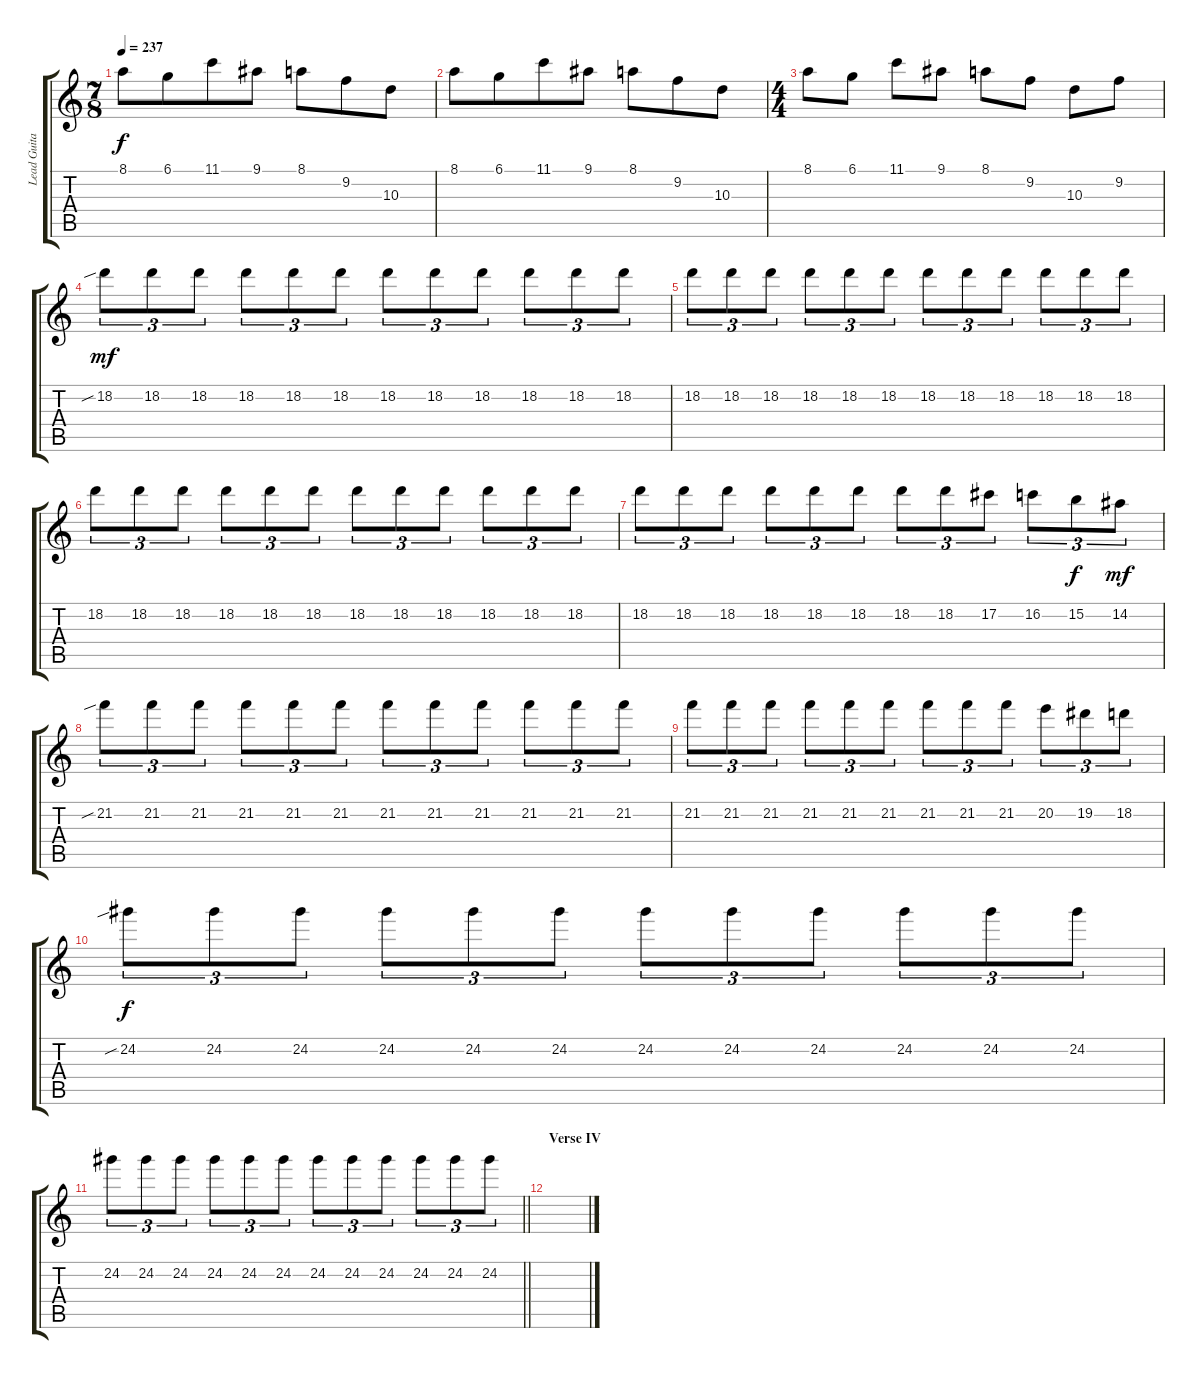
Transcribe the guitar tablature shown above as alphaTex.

\track ("Lead Guitar" "Lead Guita") {instrument overdrivenguitar}
\staff {score tabs}
\tuning (Db4 Ab3 E3 B2 Gb2 B1) {hide}
\ts (7 8)
\tempo 237
\clef g2
\ks c
8.1.8{dy f} 6.1.8 11.1.8 9.1.8 8.1.8 9.2.8 10.3.8 |
8.1.8 6.1.8 11.1.8 9.1.8 8.1.8 9.2.8 10.3.8 |
\ts (4 4)
8.1.8 6.1.8 11.1.8 9.1.8 8.1.8 9.2.8 10.3.8 9.2.8 |
18.2{sib}.8{tu (3 2) dy mf} 18.2.8{tu (3 2)} 18.2.8{tu (3 2)} 18.2.8{tu (3 2)} 18.2.8{tu (3 2)} 18.2.8{tu (3 2)} 18.2.8{tu (3 2)} 18.2.8{tu (3 2)} 18.2.8{tu (3 2)} 18.2.8{tu (3 2)} 18.2.8{tu (3 2)} 18.2.8{tu (3 2)} |
18.2.8{tu (3 2)} 18.2.8{tu (3 2)} 18.2.8{tu (3 2)} 18.2.8{tu (3 2)} 18.2.8{tu (3 2)} 18.2.8{tu (3 2)} 18.2.8{tu (3 2)} 18.2.8{tu (3 2)} 18.2.8{tu (3 2)} 18.2.8{tu (3 2)} 18.2.8{tu (3 2)} 18.2.8{tu (3 2)} |
18.2.8{tu (3 2)} 18.2.8{tu (3 2)} 18.2.8{tu (3 2)} 18.2.8{tu (3 2)} 18.2.8{tu (3 2)} 18.2.8{tu (3 2)} 18.2.8{tu (3 2)} 18.2.8{tu (3 2)} 18.2.8{tu (3 2)} 18.2.8{tu (3 2)} 18.2.8{tu (3 2)} 18.2.8{tu (3 2)} |
18.2.8{tu (3 2)} 18.2.8{tu (3 2)} 18.2.8{tu (3 2)} 18.2.8{tu (3 2)} 18.2.8{tu (3 2)} 18.2.8{tu (3 2)} 18.2.8{tu (3 2)} 18.2.8{tu (3 2)} 17.2.8{tu (3 2)} 16.2.8{tu (3 2)} 15.2.8{tu (3 2) dy f} 14.2.8{tu (3 2) dy mf} |
21.2{sib}.8{tu (3 2)} 21.2.8{tu (3 2)} 21.2.8{tu (3 2)} 21.2.8{tu (3 2)} 21.2.8{tu (3 2)} 21.2.8{tu (3 2)} 21.2.8{tu (3 2)} 21.2.8{tu (3 2)} 21.2.8{tu (3 2)} 21.2.8{tu (3 2)} 21.2.8{tu (3 2)} 21.2.8{tu (3 2)} |
21.2.8{tu (3 2)} 21.2.8{tu (3 2)} 21.2.8{tu (3 2)} 21.2.8{tu (3 2)} 21.2.8{tu (3 2)} 21.2.8{tu (3 2)} 21.2.8{tu (3 2)} 21.2.8{tu (3 2)} 21.2.8{tu (3 2)} 20.2.8{tu (3 2)} 19.2.8{tu (3 2)} 18.2.8{tu (3 2)} |
24.2{sib}.8{tu (3 2) dy f} 24.2.8{tu (3 2)} 24.2.8{tu (3 2)} 24.2.8{tu (3 2)} 24.2.8{tu (3 2)} 24.2.8{tu (3 2)} 24.2.8{tu (3 2)} 24.2.8{tu (3 2)} 24.2.8{tu (3 2)} 24.2.8{tu (3 2)} 24.2.8{tu (3 2)} 24.2.8{tu (3 2)} |
\barLineRight lightlight
24.2.8{tu (3 2)} 24.2.8{tu (3 2)} 24.2.8{tu (3 2)} 24.2.8{tu (3 2)} 24.2.8{tu (3 2)} 24.2.8{tu (3 2)} 24.2.8{tu (3 2)} 24.2.8{tu (3 2)} 24.2.8{tu (3 2)} 24.2.8{tu (3 2)} 24.2.8{tu (3 2)} 24.2.8{tu (3 2)} |
\section ("" "Verse IV")
